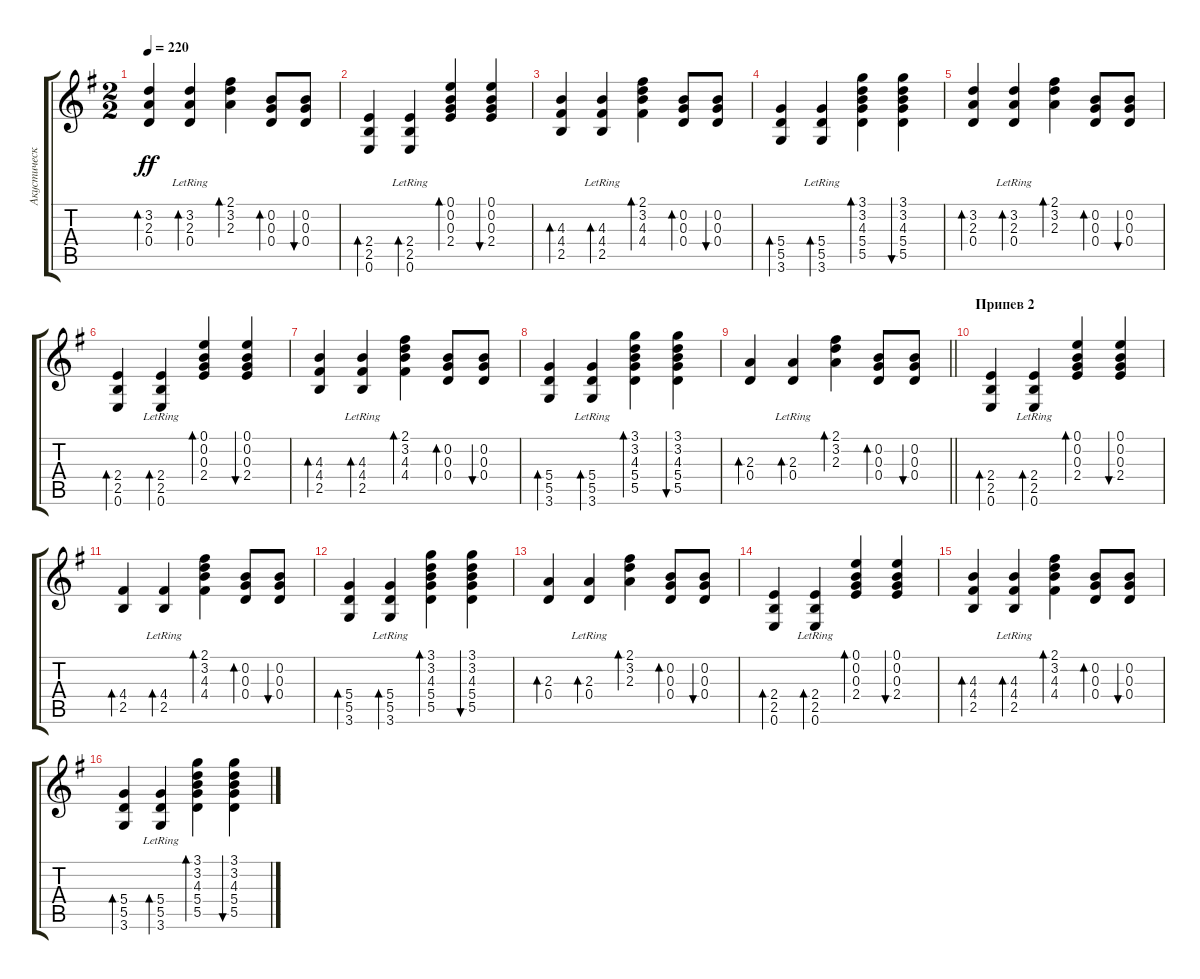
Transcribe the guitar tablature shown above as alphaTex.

\track ("Акустическая гитара" "Акустическ") {instrument acousticguitarsteel}
\staff {score tabs}
\tuning (E4 B3 G3 D3 A2 E2) {hide}
\ts (2 2)
\tempo 220
\clef g2
\ks eminor
(3.2 2.3 0.4).4{bd 60 dy ff} (3.2 2.3{lr} 0.4{lr}).4{bd 30} (2.1 3.2 2.3).4{bd 60} (0.2 0.3 0.4).8{bd 30} (0.2 0.3 0.4).8{bu 30} |
(2.4 2.5 0.6).4{bd 60} (2.4{lr} 2.5{lr} 0.6{lr}).4{bd 60} (0.1 0.2 0.3 2.4).4{bd 60} (0.1 0.2 0.3 2.4).4{bu 60} |
(4.3 4.4 2.5).4{bd 60} (4.3 4.4{lr} 2.5{lr}).4{bd 30} (2.1 3.2 4.3 4.4).4{bd 60} (0.2 0.3 0.4).8{bd 30} (0.2 0.3 0.4).8{bu 30} |
(5.4 5.5 3.6).4{bd 60} (5.4{lr} 5.5{lr} 3.6{lr}).4{bd 60} (3.1 3.2 4.3 5.4 5.5).4{bd 60} (3.1 3.2 4.3 5.4 5.5).4{bu 60} |
(3.2 2.3 0.4).4{bd 60} (3.2 2.3{lr} 0.4{lr}).4{bd 30} (2.1 3.2 2.3).4{bd 60} (0.2 0.3 0.4).8{bd 30} (0.2 0.3 0.4).8{bu 30} |
(2.4 2.5 0.6).4{bd 60} (2.4{lr} 2.5{lr} 0.6{lr}).4{bd 60} (0.1 0.2 0.3 2.4).4{bd 60} (0.1 0.2 0.3 2.4).4{bu 60} |
(4.3 4.4 2.5).4{bd 60} (4.3 4.4{lr} 2.5{lr}).4{bd 30} (2.1 3.2 4.3 4.4).4{bd 60} (0.2 0.3 0.4).8{bd 30} (0.2 0.3 0.4).8{bu 30} |
(5.4 5.5 3.6).4{bd 60} (5.4{lr} 5.5{lr} 3.6{lr}).4{bd 60} (3.1 3.2 4.3 5.4 5.5).4{bd 60} (3.1 3.2 4.3 5.4 5.5).4{bu 60} |
\barLineRight lightlight
(2.3 0.4).4{bd 60} (2.3{lr} 0.4{lr}).4{bd 30} (2.1 3.2 2.3).4{bd 60} (0.2 0.3 0.4).8{bd 30} (0.2 0.3 0.4).8{bu 30} |
\section ("" "Припев 2")
(2.4 2.5 0.6).4{bd 60} (2.4{lr} 2.5{lr} 0.6{lr}).4{bd 60} (0.1 0.2 0.3 2.4).4{bd 60} (0.1 0.2 0.3 2.4).4{bu 60} |
(4.4 2.5).4{bd 60} (4.4{lr} 2.5{lr}).4{bd 30} (2.1 3.2 4.3 4.4).4{bd 60} (0.2 0.3 0.4).8{bd 30} (0.2 0.3 0.4).8{bu 30} |
(5.4 5.5 3.6).4{bd 60} (5.4{lr} 5.5{lr} 3.6{lr}).4{bd 60} (3.1 3.2 4.3 5.4 5.5).4{bd 60} (3.1 3.2 4.3 5.4 5.5).4{bu 60} |
(2.3 0.4).4{bd 60} (2.3{lr} 0.4{lr}).4{bd 30} (2.1 3.2 2.3).4{bd 60} (0.2 0.3 0.4).8{bd 30} (0.2 0.3 0.4).8{bu 30} |
(2.4 2.5 0.6).4{bd 60} (2.4{lr} 2.5{lr} 0.6{lr}).4{bd 60} (0.1 0.2 0.3 2.4).4{bd 60} (0.1 0.2 0.3 2.4).4{bu 60} |
(4.3 4.4 2.5).4{bd 60} (4.3 4.4{lr} 2.5{lr}).4{bd 30} (2.1 3.2 4.3 4.4).4{bd 60} (0.2 0.3 0.4).8{bd 30} (0.2 0.3 0.4).8{bu 30} |
(5.4 5.5 3.6).4{bd 60} (5.4{lr} 5.5{lr} 3.6{lr}).4{bd 60} (3.1 3.2 4.3 5.4 5.5).4{bd 60} (3.1 3.2 4.3 5.4 5.5).4{bu 60}
